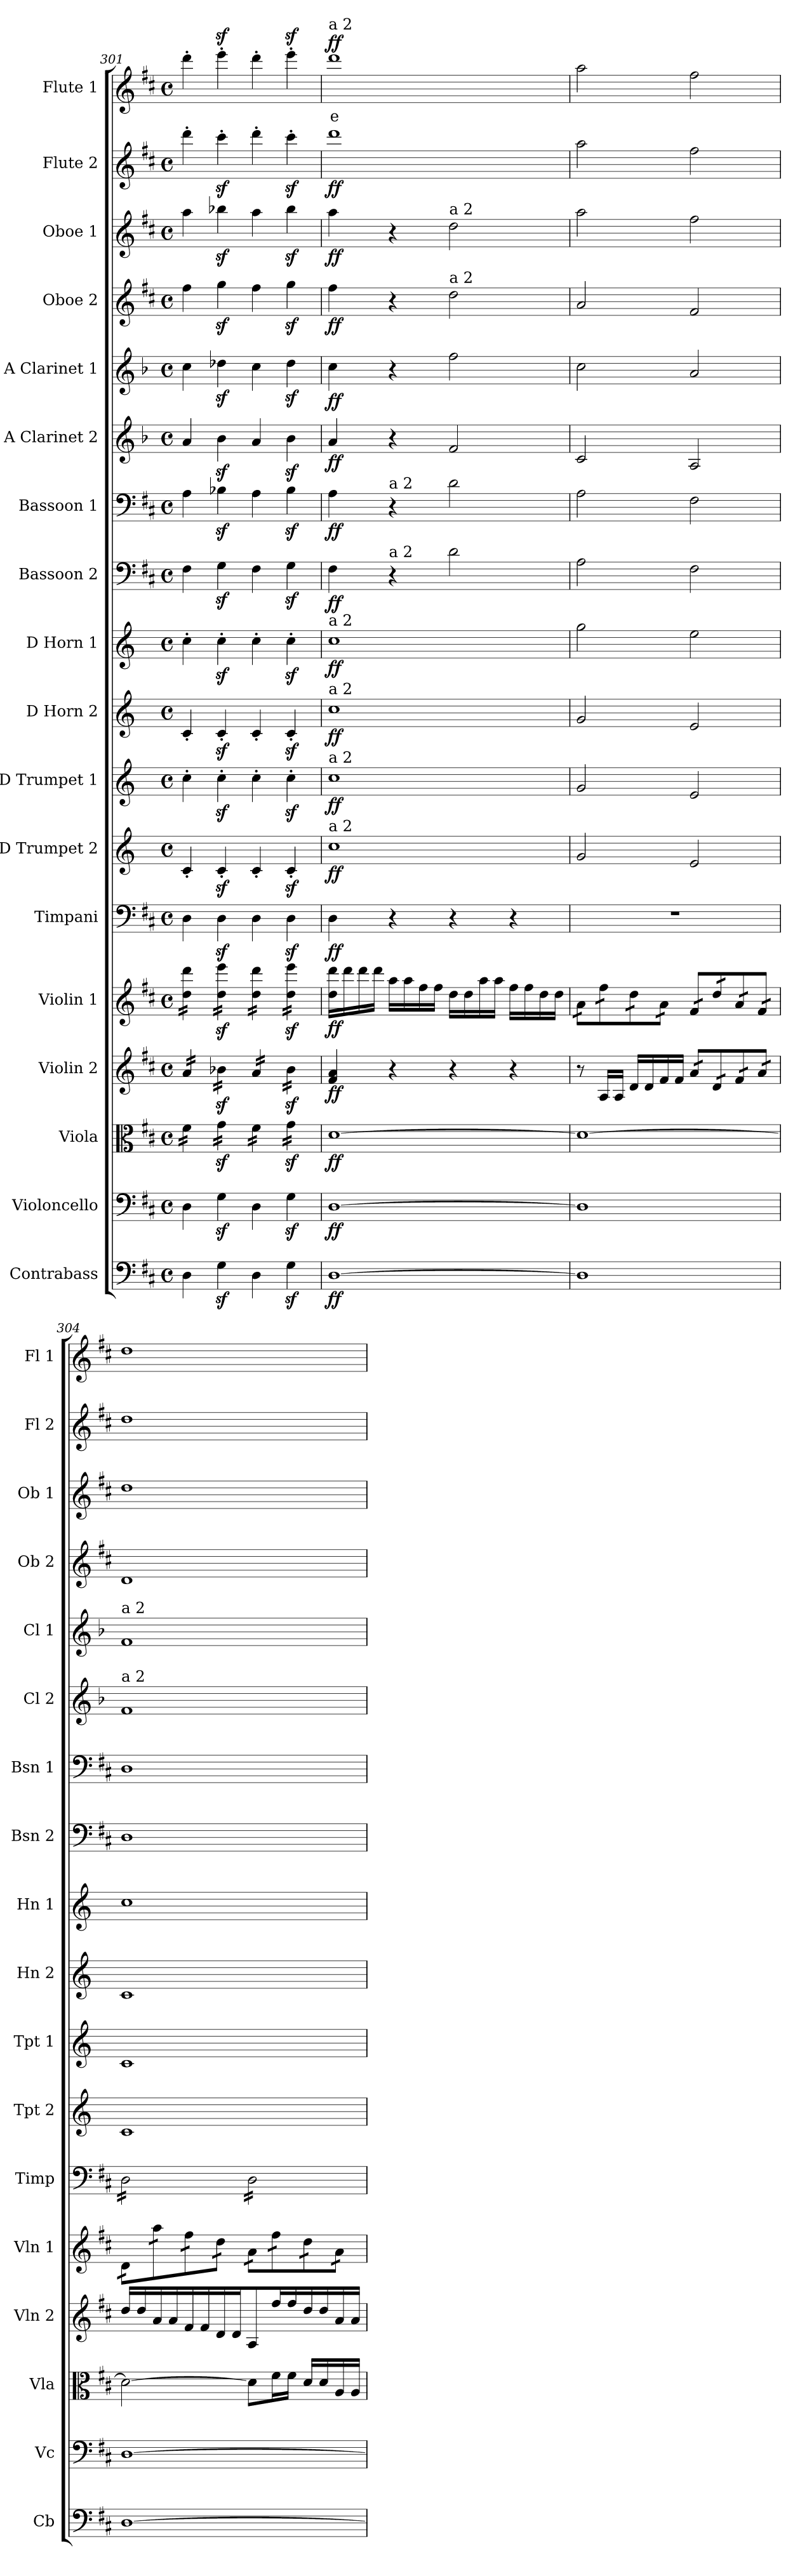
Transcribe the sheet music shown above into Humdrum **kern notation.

**kern	**dynam	**kern	**dynam	**kern	**dynam	**kern	**dynam	**kern	**dynam	**kern	**dynam	**kern	**dynam	**kern	**dynam	**kern	**dynam	**kern	**dynam	**kern	**dynam	**kern	**dynam	**kern	**dynam	**kern	**dynam	**kern	**dynam	**kern	**dynam	**kern	**dynam	**kern	**text	**dynam
*part18	*part18	*part17	*part17	*part16	*part16	*part15	*part15	*part14	*part14	*part13	*part13	*part12	*part12	*part11	*part11	*part10	*part10	*part9	*part9	*part8	*part8	*part7	*part7	*part6	*part6	*part5	*part5	*part4	*part4	*part3	*part3	*part2	*part2	*part1	*part1	*part1
*staff18	*staff18	*staff17	*staff17	*staff16	*staff16	*staff15	*staff15	*staff14	*staff14	*staff13	*staff13	*staff12	*staff12	*staff11	*staff11	*staff10	*staff10	*staff9	*staff9	*staff8	*staff8	*staff7	*staff7	*staff6	*staff6	*staff5	*staff5	*staff4	*staff4	*staff3	*staff3	*staff2	*staff2	*staff1	*staff1	*staff1
*I"Contrabass	*	*I"Violoncello	*	*I"Viola	*	*I"Violin 2	*	*I"Violin 1	*	*I"Timpani	*	*I"D Trumpet 2	*	*I"D Trumpet 1	*	*I"D Horn 2	*	*I"D Horn 1	*	*I"Bassoon 2	*	*I"Bassoon 1	*	*I"A Clarinet 2	*	*I"A Clarinet 1	*	*I"Oboe 2	*	*I"Oboe 1	*	*I"Flute 2	*	*I"Flute 1	*	*
*I'Cb	*	*I'Vc	*	*I'Vla	*	*I'Vln 2	*	*I'Vln 1	*	*I'Timp	*	*I'Tpt 2	*	*I'Tpt 1	*	*I'Hn 2	*	*I'Hn 1	*	*I'Bsn 2	*	*I'Bsn 1	*	*I'Cl 2	*	*I'Cl 1	*	*I'Ob 2	*	*I'Ob 1	*	*I'Fl 2	*	*I'Fl 1	*	*
*clefF4	*	*clefF4	*	*clefC3	*	*clefG2	*	*clefG2	*	*clefF4	*	*clefG2	*	*clefG2	*	*clefG2	*	*clefG2	*	*clefF4	*	*clefF4	*	*clefG2	*	*clefG2	*	*clefG2	*	*clefG2	*	*clefG2	*	*clefG2	*	*
*ITrd7c12	*	*	*	*	*	*	*	*	*	*	*	*ITrd-1c-2	*	*ITrd-1c-2	*	*ITrd6c10	*	*ITrd6c10	*	*	*	*	*	*ITrd2c3	*	*ITrd2c3	*	*	*	*	*	*	*	*	*	*
*k[f#c#]	*	*k[f#c#]	*	*k[f#c#]	*	*k[f#c#]	*	*k[f#c#]	*	*k[f#c#]	*	*k[f#c#]	*	*k[f#c#]	*	*k[f#c#]	*	*k[f#c#]	*	*k[f#c#]	*	*k[f#c#]	*	*k[f#c#]	*	*k[f#c#]	*	*k[f#c#]	*	*k[f#c#]	*	*k[f#c#]	*	*k[f#c#]	*	*
*M4/4	*	*M4/4	*	*M4/4	*	*M4/4	*	*M4/4	*	*M4/4	*	*M4/4	*	*M4/4	*	*M4/4	*	*M4/4	*	*M4/4	*	*M4/4	*	*M4/4	*	*M4/4	*	*M4/4	*	*M4/4	*	*M4/4	*	*M4/4	*	*
*met(c)	*	*met(c)	*	*met(c)	*	*met(c)	*	*met(c)	*	*met(c)	*	*met(c)	*	*met(c)	*	*met(c)	*	*met(c)	*	*met(c)	*	*met(c)	*	*met(c)	*	*met(c)	*	*met(c)	*	*met(c)	*	*met(c)	*	*met(c)	*	*
=301	=301	=301	=301	=301	=301	=301	=301	=301	=301	=301	=301	=301	=301	=301	=301	=301	=301	=301	=301	=301	=301	=301	=301	=301	=301	=301	=301	=301	=301	=301	=301	=301	=301	=301	=301	=301
*	*	*	*	*tremolo	*	*	*	*	*	*	*	*	*	*	*	*	*	*	*	*	*	*	*	*	*	*	*	*	*	*	*	*	*	*	*	*
*	*	*	*	*	*	*tremolo	*	*	*	*	*	*	*	*	*	*	*	*	*	*	*	*	*	*	*	*	*	*	*	*	*	*	*	*	*	*
*	*	*	*	*	*	*	*	*tremolo	*	*	*	*	*	*	*	*	*	*	*	*	*	*	*	*	*	*	*	*	*	*	*	*	*	*	*	*
4DD\	.	4D\	.	16f#\LL	.	16a/LL	.	16dd\ 16ddd\LL	.	4D\	.	4d'/	.	4dd'\	.	4D'/	.	4d'\	.	4F#\	.	4A\	.	4f#/	.	4a\	.	4ff#\	.	4aa\	.	4ddd'\	.	4ddd'\	.	.
.	.	.	.	16f#\	.	16a/	.	16dd\ 16ddd\	.	.	.	.	.	.	.	.	.	.	.	.	.	.	.	.	.	.	.	.	.	.	.	.	.	.	.	.
.	.	.	.	16f#\	.	16a/	.	16dd\ 16ddd\	.	.	.	.	.	.	.	.	.	.	.	.	.	.	.	.	.	.	.	.	.	.	.	.	.	.	.	.
.	.	.	.	16f#\JJ	.	16a/JJ	.	16dd\ 16ddd\JJ	.	.	.	.	.	.	.	.	.	.	.	.	.	.	.	.	.	.	.	.	.	.	.	.	.	.	.	.
4GGz<\	.	4Gz<\	.	16gz<\LL	.	16b-Xz<\LL	.	16dd\z< 16eee\z<LL	.	4Dz<\	.	4dz<'/	.	4ddz<'\	.	4Dz<'/	.	4dz<'\	.	4Gz<\	.	4B-Xz<\	.	4gz<\	.	4b-Xz<\	.	4ggz<\	.	4bb-Xz<\	.	4ccc#z<'\	.	4eeez<'\	.	.
.	.	.	.	16gz<\	.	16b-Xz<\	.	16dd\z< 16eee\z<	.	.	.	.	.	.	.	.	.	.	.	.	.	.	.	.	.	.	.	.	.	.	.	.	.	.	.	.
.	.	.	.	16gz<\	.	16b-Xz<\	.	16dd\z< 16eee\z<	.	.	.	.	.	.	.	.	.	.	.	.	.	.	.	.	.	.	.	.	.	.	.	.	.	.	.	.
.	.	.	.	16gz<\JJ	.	16b-Xz<\JJ	.	16dd\z< 16eee\z<JJ	.	.	.	.	.	.	.	.	.	.	.	.	.	.	.	.	.	.	.	.	.	.	.	.	.	.	.	.
4DD\	.	4D\	.	16f#\LL	.	16a/LL	.	16dd\ 16ddd\LL	.	4D\	.	4d'/	.	4dd'\	.	4D'/	.	4d'\	.	4F#\	.	4A\	.	4f#/	.	4a\	.	4ff#\	.	4aa\	.	4ddd'\	.	4ddd'\	.	.
.	.	.	.	16f#\	.	16a/	.	16dd\ 16ddd\	.	.	.	.	.	.	.	.	.	.	.	.	.	.	.	.	.	.	.	.	.	.	.	.	.	.	.	.
.	.	.	.	16f#\	.	16a/	.	16dd\ 16ddd\	.	.	.	.	.	.	.	.	.	.	.	.	.	.	.	.	.	.	.	.	.	.	.	.	.	.	.	.
.	.	.	.	16f#\JJ	.	16a/JJ	.	16dd\ 16ddd\JJ	.	.	.	.	.	.	.	.	.	.	.	.	.	.	.	.	.	.	.	.	.	.	.	.	.	.	.	.
4GGz<\	.	4Gz<\	.	16gz<\LL	.	16b-z<\LL	.	16dd\z< 16eee\z<LL	.	4Dz<\	.	4dz<'/	.	4ddz<'\	.	4Dz<'/	.	4dz<'\	.	4Gz<\	.	4B-z<\	.	4gz<\	.	4b-z<\	.	4ggz<\	.	4bb-z<\	.	4ccc#z<'\	.	4eeez<'\	.	.
.	.	.	.	16gz<\	.	16b-z<\	.	16dd\z< 16eee\z<	.	.	.	.	.	.	.	.	.	.	.	.	.	.	.	.	.	.	.	.	.	.	.	.	.	.	.	.
.	.	.	.	16gz<\	.	16b-z<\	.	16dd\z< 16eee\z<	.	.	.	.	.	.	.	.	.	.	.	.	.	.	.	.	.	.	.	.	.	.	.	.	.	.	.	.
.	.	.	.	16gz<\JJ	.	16b-z<\JJ	.	16dd\z< 16eee\z<JJ	.	.	.	.	.	.	.	.	.	.	.	.	.	.	.	.	.	.	.	.	.	.	.	.	.	.	.	.
*	*	*	*	*	*	*	*	*Xtremolo	*	*	*	*	*	*	*	*	*	*	*	*	*	*	*	*	*	*	*	*	*	*	*	*	*	*	*	*
*	*	*	*	*	*	*Xtremolo	*	*	*	*	*	*	*	*	*	*	*	*	*	*	*	*	*	*	*	*	*	*	*	*	*	*	*	*	*	*
*	*	*	*	*Xtremolo	*	*	*	*	*	*	*	*	*	*	*	*	*	*	*	*	*	*	*	*	*	*	*	*	*	*	*	*	*	*	*	*
=302	=302	=302	=302	=302	=302	=302	=302	=302	=302	=302	=302	=302	=302	=302	=302	=302	=302	=302	=302	=302	=302	=302	=302	=302	=302	=302	=302	=302	=302	=302	=302	=302	=302	=302	=302	=302
!	!	!	!	!	!	!	!	!	!	!	!	!	!	!	!	!	!	!	!	!	!	!	!	!	!	!	!	!	!	!	!	!	!	!LO:TX:a:t=a 2	!	!
!	!	!	!	!	!	!	!	!	!	!	!	!	!	!	!	!	!	!LO:TX:a:t=a 2	!	!	!	!	!	!	!	!	!	!	!	!	!	!	!	!	!	!
!	!	!	!	!	!	!	!	!	!	!	!	!	!	!	!	!LO:TX:a:t=a 2	!	!	!	!	!	!	!	!	!	!	!	!	!	!	!	!	!	!	!	!
!	!	!	!	!	!	!	!	!	!	!	!	!	!	!LO:TX:a:t=a 2	!	!	!	!	!	!	!	!	!	!	!	!	!	!	!	!	!	!	!	!	!	!
!	!	!	!	!	!	!	!	!	!	!	!	!LO:TX:a:t=a 2	!	!	!	!	!	!	!	!	!	!	!	!	!	!	!	!	!	!	!	!	!	!	!	!
!	!LO:DY:b	!	!LO:DY:b	!	!LO:DY:b	!	!LO:DY:b	!	!LO:DY:b	!	!LO:DY:b	!	!LO:DY:b	!	!LO:DY:b	!	!LO:DY:b	!	!LO:DY:b	!	!LO:DY:b	!	!LO:DY:b	!	!LO:DY:b	!	!LO:DY:b	!	!LO:DY:b	!	!LO:DY:b	!	!LO:DY:b	!	!LO:LY:b:color=#FF0000	!LO:DY:b
[1DD	ff	[1D	ff	[1d	ff	4f#/ 4a/	ff	16dd\ 16ddd\LL	ff	4D\	ff	1dd	ff	1dd	ff	1d	ff	1d	ff	4F#\	ff	4A\	ff	4f#/	ff	4a\	ff	4ff#\	ff	4aa\	ff	1ddd	ff	1ddd	e	ff
.	.	.	.	.	.	.	.	16ddd\	.	.	.	.	.	.	.	.	.	.	.	.	.	.	.	.	.	.	.	.	.	.	.	.	.	.	.	.
.	.	.	.	.	.	.	.	16ddd\	.	.	.	.	.	.	.	.	.	.	.	.	.	.	.	.	.	.	.	.	.	.	.	.	.	.	.	.
.	.	.	.	.	.	.	.	16ddd\JJ	.	.	.	.	.	.	.	.	.	.	.	.	.	.	.	.	.	.	.	.	.	.	.	.	.	.	.	.
!	!	!	!	!	!	!	!	!	!	!	!	!	!	!	!	!	!	!	!	!	!	!LO:TX:a:t=a 2	!	!	!	!	!	!	!	!	!	!	!	!	!	!
!	!	!	!	!	!	!	!	!	!	!	!	!	!	!	!	!	!	!	!	!LO:TX:a:t=a 2	!	!	!	!	!	!	!	!	!	!	!	!	!	!	!	!
.	.	.	.	.	.	4r	.	16aa\LL	.	4r	.	.	.	.	.	.	.	.	.	4r	.	4r	.	4r	.	4r	.	4r	.	4r	.	.	.	.	.	.
.	.	.	.	.	.	.	.	16aa\	.	.	.	.	.	.	.	.	.	.	.	.	.	.	.	.	.	.	.	.	.	.	.	.	.	.	.	.
.	.	.	.	.	.	.	.	16ff#\	.	.	.	.	.	.	.	.	.	.	.	.	.	.	.	.	.	.	.	.	.	.	.	.	.	.	.	.
.	.	.	.	.	.	.	.	16ff#\JJ	.	.	.	.	.	.	.	.	.	.	.	.	.	.	.	.	.	.	.	.	.	.	.	.	.	.	.	.
!	!	!	!	!	!	!	!	!	!	!	!	!	!	!	!	!	!	!	!	!	!	!	!	!	!	!	!	!	!	!LO:TX:a:t=a 2	!	!	!	!	!	!
!	!	!	!	!	!	!	!	!	!	!	!	!	!	!	!	!	!	!	!	!	!	!	!	!	!	!	!	!LO:TX:a:t=a 2	!	!	!	!	!	!	!	!
.	.	.	.	.	.	4r	.	16dd\LL	.	4r	.	.	.	.	.	.	.	.	.	2d\	.	2d\	.	2d/	.	2dd\	.	2dd\	.	2dd\	.	.	.	.	.	.
.	.	.	.	.	.	.	.	16dd\	.	.	.	.	.	.	.	.	.	.	.	.	.	.	.	.	.	.	.	.	.	.	.	.	.	.	.	.
.	.	.	.	.	.	.	.	16aa\	.	.	.	.	.	.	.	.	.	.	.	.	.	.	.	.	.	.	.	.	.	.	.	.	.	.	.	.
.	.	.	.	.	.	.	.	16aa\JJ	.	.	.	.	.	.	.	.	.	.	.	.	.	.	.	.	.	.	.	.	.	.	.	.	.	.	.	.
.	.	.	.	.	.	4r	.	16ff#\LL	.	4r	.	.	.	.	.	.	.	.	.	.	.	.	.	.	.	.	.	.	.	.	.	.	.	.	.	.
.	.	.	.	.	.	.	.	16ff#\	.	.	.	.	.	.	.	.	.	.	.	.	.	.	.	.	.	.	.	.	.	.	.	.	.	.	.	.
.	.	.	.	.	.	.	.	16dd\	.	.	.	.	.	.	.	.	.	.	.	.	.	.	.	.	.	.	.	.	.	.	.	.	.	.	.	.
.	.	.	.	.	.	.	.	16dd\JJ	.	.	.	.	.	.	.	.	.	.	.	.	.	.	.	.	.	.	.	.	.	.	.	.	.	.	.	.
=303	=303	=303	=303	=303	=303	=303	=303	=303	=303	=303	=303	=303	=303	=303	=303	=303	=303	=303	=303	=303	=303	=303	=303	=303	=303	=303	=303	=303	=303	=303	=303	=303	=303	=303	=303	=303
*	*	*	*	*	*	*	*	*tremolo	*	*	*	*	*	*	*	*	*	*	*	*	*	*	*	*	*	*	*	*	*	*	*	*	*	*	*	*
1DD]	.	1D]	.	1d_	.	8r	.	16a\LL	.	1r	.	2a/	.	2a/	.	2A/	.	2a\	.	2A\	.	2A\	.	2A/	.	2a\	.	2a/	.	2aa\	.	2aa\	.	2aa\	.	.
.	.	.	.	.	.	.	.	16a\	.	.	.	.	.	.	.	.	.	.	.	.	.	.	.	.	.	.	.	.	.	.	.	.	.	.	.	.
.	.	.	.	.	.	16A/LL	.	16ff#\	.	.	.	.	.	.	.	.	.	.	.	.	.	.	.	.	.	.	.	.	.	.	.	.	.	.	.	.
.	.	.	.	.	.	16A/JJ	.	16ff#\	.	.	.	.	.	.	.	.	.	.	.	.	.	.	.	.	.	.	.	.	.	.	.	.	.	.	.	.
.	.	.	.	.	.	16d/LL	.	16dd\	.	.	.	.	.	.	.	.	.	.	.	.	.	.	.	.	.	.	.	.	.	.	.	.	.	.	.	.
.	.	.	.	.	.	16d/	.	16dd\	.	.	.	.	.	.	.	.	.	.	.	.	.	.	.	.	.	.	.	.	.	.	.	.	.	.	.	.
.	.	.	.	.	.	16f#/	.	16a\	.	.	.	.	.	.	.	.	.	.	.	.	.	.	.	.	.	.	.	.	.	.	.	.	.	.	.	.
.	.	.	.	.	.	16f#/JJ	.	16a\JJ	.	.	.	.	.	.	.	.	.	.	.	.	.	.	.	.	.	.	.	.	.	.	.	.	.	.	.	.
*	*	*	*	*	*	*tremolo	*	*	*	*	*	*	*	*	*	*	*	*	*	*	*	*	*	*	*	*	*	*	*	*	*	*	*	*	*	*
.	.	.	.	.	.	16a/LL	.	16f#/LL	.	.	.	2f#/	.	2f#/	.	2F#/	.	2f#\	.	2F#\	.	2F#\	.	2F#/	.	2f#/	.	2f#/	.	2ff#\	.	2ff#\	.	2ff#\	.	.
.	.	.	.	.	.	16a/	.	16f#/	.	.	.	.	.	.	.	.	.	.	.	.	.	.	.	.	.	.	.	.	.	.	.	.	.	.	.	.
.	.	.	.	.	.	16d/	.	16dd/	.	.	.	.	.	.	.	.	.	.	.	.	.	.	.	.	.	.	.	.	.	.	.	.	.	.	.	.
.	.	.	.	.	.	16d/	.	16dd/	.	.	.	.	.	.	.	.	.	.	.	.	.	.	.	.	.	.	.	.	.	.	.	.	.	.	.	.
.	.	.	.	.	.	16f#/	.	16a/	.	.	.	.	.	.	.	.	.	.	.	.	.	.	.	.	.	.	.	.	.	.	.	.	.	.	.	.
.	.	.	.	.	.	16f#/	.	16a/	.	.	.	.	.	.	.	.	.	.	.	.	.	.	.	.	.	.	.	.	.	.	.	.	.	.	.	.
.	.	.	.	.	.	16a/	.	16f#/	.	.	.	.	.	.	.	.	.	.	.	.	.	.	.	.	.	.	.	.	.	.	.	.	.	.	.	.
.	.	.	.	.	.	16a/JJ	.	16f#/JJ	.	.	.	.	.	.	.	.	.	.	.	.	.	.	.	.	.	.	.	.	.	.	.	.	.	.	.	.
=304	=304	=304	=304	=304	=304	=304	=304	=304	=304	=304	=304	=304	=304	=304	=304	=304	=304	=304	=304	=304	=304	=304	=304	=304	=304	=304	=304	=304	=304	=304	=304	=304	=304	=304	=304	=304
!	!	!	!	!	!	!	!	!	!	!	!	!	!	!	!	!	!	!	!	!	!	!	!	!	!	!LO:TX:a:t=a 2	!	!	!	!	!	!	!	!	!	!
!	!	!	!	!	!	!	!	!	!	!	!	!	!	!	!	!	!	!	!	!	!	!	!	!LO:TX:a:t=a 2	!	!	!	!	!	!	!	!	!	!	!	!
*	*	*	*	*	*	*	*	*	*	*tremolo	*	*	*	*	*	*	*	*	*	*	*	*	*	*	*	*	*	*	*	*	*	*	*	*	*	*
[1DD	.	[1D	.	2d\_	.	16dd/LL	.	16d\LL	.	16D\LL	.	1d	.	1d	.	1D	.	1d	.	1D	.	1D	.	1d	.	1d	.	1d	.	1dd	.	1dd	.	1dd	.	.
.	.	.	.	.	.	16dd/	.	16d\	.	16D\	.	.	.	.	.	.	.	.	.	.	.	.	.	.	.	.	.	.	.	.	.	.	.	.	.	.
.	.	.	.	.	.	16a/	.	16aa\	.	16D\	.	.	.	.	.	.	.	.	.	.	.	.	.	.	.	.	.	.	.	.	.	.	.	.	.	.
.	.	.	.	.	.	16a/	.	16aa\	.	16D\	.	.	.	.	.	.	.	.	.	.	.	.	.	.	.	.	.	.	.	.	.	.	.	.	.	.
.	.	.	.	.	.	16f#/	.	16ff#\	.	16D\	.	.	.	.	.	.	.	.	.	.	.	.	.	.	.	.	.	.	.	.	.	.	.	.	.	.
.	.	.	.	.	.	16f#/	.	16ff#\	.	16D\	.	.	.	.	.	.	.	.	.	.	.	.	.	.	.	.	.	.	.	.	.	.	.	.	.	.
.	.	.	.	.	.	16d/	.	16dd\	.	16D\	.	.	.	.	.	.	.	.	.	.	.	.	.	.	.	.	.	.	.	.	.	.	.	.	.	.
.	.	.	.	.	.	16d/JJ	.	16dd\JJ	.	16D\JJ	.	.	.	.	.	.	.	.	.	.	.	.	.	.	.	.	.	.	.	.	.	.	.	.	.	.
*	*	*	*	*	*	*Xtremolo	*	*	*	*	*	*	*	*	*	*	*	*	*	*	*	*	*	*	*	*	*	*	*	*	*	*	*	*	*	*
.	.	.	.	8d\L]	.	8A/L	.	16a\LL	.	16D\LL	.	.	.	.	.	.	.	.	.	.	.	.	.	.	.	.	.	.	.	.	.	.	.	.	.	.
.	.	.	.	.	.	.	.	16a\	.	16D\	.	.	.	.	.	.	.	.	.	.	.	.	.	.	.	.	.	.	.	.	.	.	.	.	.	.
*	*	*	*	*	*	*tremolo	*	*	*	*	*	*	*	*	*	*	*	*	*	*	*	*	*	*	*	*	*	*	*	*	*	*	*	*	*	*
.	.	.	.	16f#\L	.	16ff#/	.	16ff#\	.	16D\	.	.	.	.	.	.	.	.	.	.	.	.	.	.	.	.	.	.	.	.	.	.	.	.	.	.
.	.	.	.	16f#\JJ	.	16ff#/	.	16ff#\	.	16D\	.	.	.	.	.	.	.	.	.	.	.	.	.	.	.	.	.	.	.	.	.	.	.	.	.	.
.	.	.	.	16d/LL	.	16dd/	.	16dd\	.	16D\	.	.	.	.	.	.	.	.	.	.	.	.	.	.	.	.	.	.	.	.	.	.	.	.	.	.
.	.	.	.	16d/	.	16dd/	.	16dd\	.	16D\	.	.	.	.	.	.	.	.	.	.	.	.	.	.	.	.	.	.	.	.	.	.	.	.	.	.
.	.	.	.	16A/	.	16a/	.	16a\	.	16D\	.	.	.	.	.	.	.	.	.	.	.	.	.	.	.	.	.	.	.	.	.	.	.	.	.	.
.	.	.	.	16A/JJ	.	16a/JJ	.	16a\JJ	.	16D\JJ	.	.	.	.	.	.	.	.	.	.	.	.	.	.	.	.	.	.	.	.	.	.	.	.	.	.
*	*	*	*	*	*	*	*	*	*	*Xtremolo	*	*	*	*	*	*	*	*	*	*	*	*	*	*	*	*	*	*	*	*	*	*	*	*	*	*
*	*	*	*	*	*	*	*	*Xtremolo	*	*	*	*	*	*	*	*	*	*	*	*	*	*	*	*	*	*	*	*	*	*	*	*	*	*	*	*
*	*	*	*	*	*	*Xtremolo	*	*	*	*	*	*	*	*	*	*	*	*	*	*	*	*	*	*	*	*	*	*	*	*	*	*	*	*	*	*
=	=	=	=	=	=	=	=	=	=	=	=	=	=	=	=	=	=	=	=	=	=	=	=	=	=	=	=	=	=	=	=	=	=	=	=	=
*-	*-	*-	*-	*-	*-	*-	*-	*-	*-	*-	*-	*-	*-	*-	*-	*-	*-	*-	*-	*-	*-	*-	*-	*-	*-	*-	*-	*-	*-	*-	*-	*-	*-	*-	*-	*-
